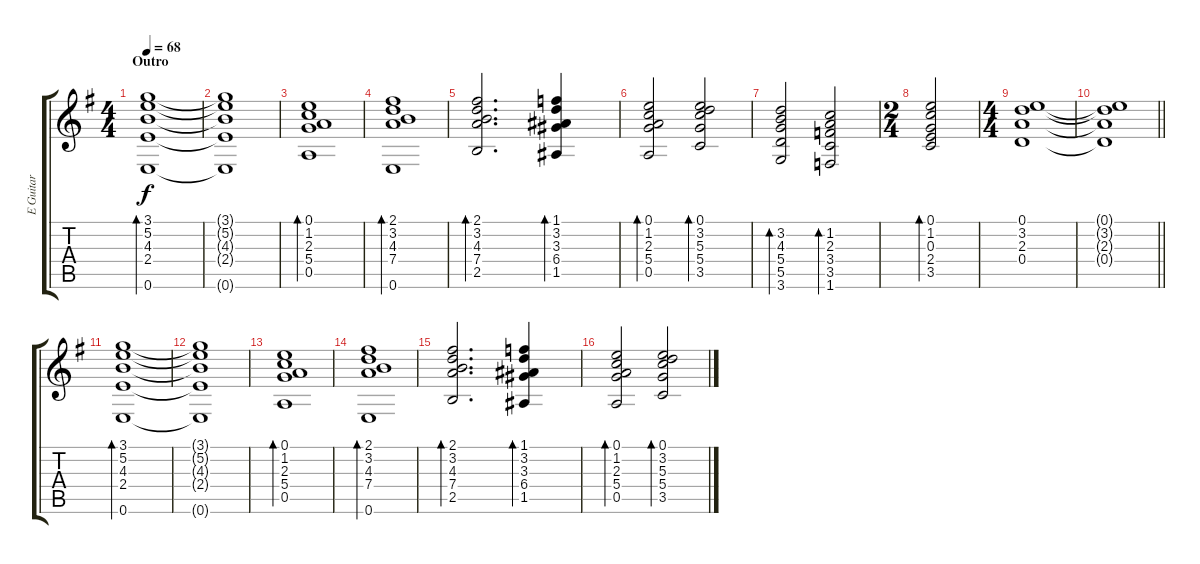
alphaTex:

\track ("E Guitar" "E Guitar") {instrument electricguitarclean}
\staff {score tabs}
\tuning (E4 B3 G3 D3 A2 E2) {hide}
\ts (4 4)
\section ("" "Outro")
\tempo 68
\clef g2
\ks g
(3.1 5.2 4.3 2.4 0.6).1{bd 60 dy f} |
(3.1{t} 5.2{t} 4.3{t} 2.4{t} 0.6{t}).1 |
(0.1 1.2 2.3 5.4 0.5).1{bd 60} |
(2.1 3.2 4.3 7.4 0.6).1{bd 60} |
(2.1 3.2 4.3 7.4 2.5).2{d bd 60} (1.1 3.2 3.3 6.4 1.5).4{bd 60} |
(0.1 1.2 2.3 5.4 0.5).2{bd 60} (0.1 3.2 5.3 5.4 3.5).2{bd 60} |
(3.2 4.3 5.4 5.5 3.6).2{bd 60} (1.2 2.3 3.4 3.5 1.6).2{bd 60} |
\ts (2 4)
(0.1 1.2 0.3 2.4 3.5).2{bd 60} |
\ts (4 4)
(0.1 3.2 2.3 0.4).1 |
\barLineRight lightlight
(0.1{t} 3.2{t} 2.3{t} 0.4{t}).1 |
(3.1 5.2 4.3 2.4 0.6).1{bd 60} |
(3.1{t} 5.2{t} 4.3{t} 2.4{t} 0.6{t}).1 |
(0.1 1.2 2.3 5.4 0.5).1{bd 60} |
(2.1 3.2 4.3 7.4 0.6).1{bd 60} |
(2.1 3.2 4.3 7.4 2.5).2{d bd 60} (1.1 3.2 3.3 6.4 1.5).4{bd 60} |
(0.1 1.2 2.3 5.4 0.5).2{bd 60} (0.1 3.2 5.3 5.4 3.5).2{bd 60}
